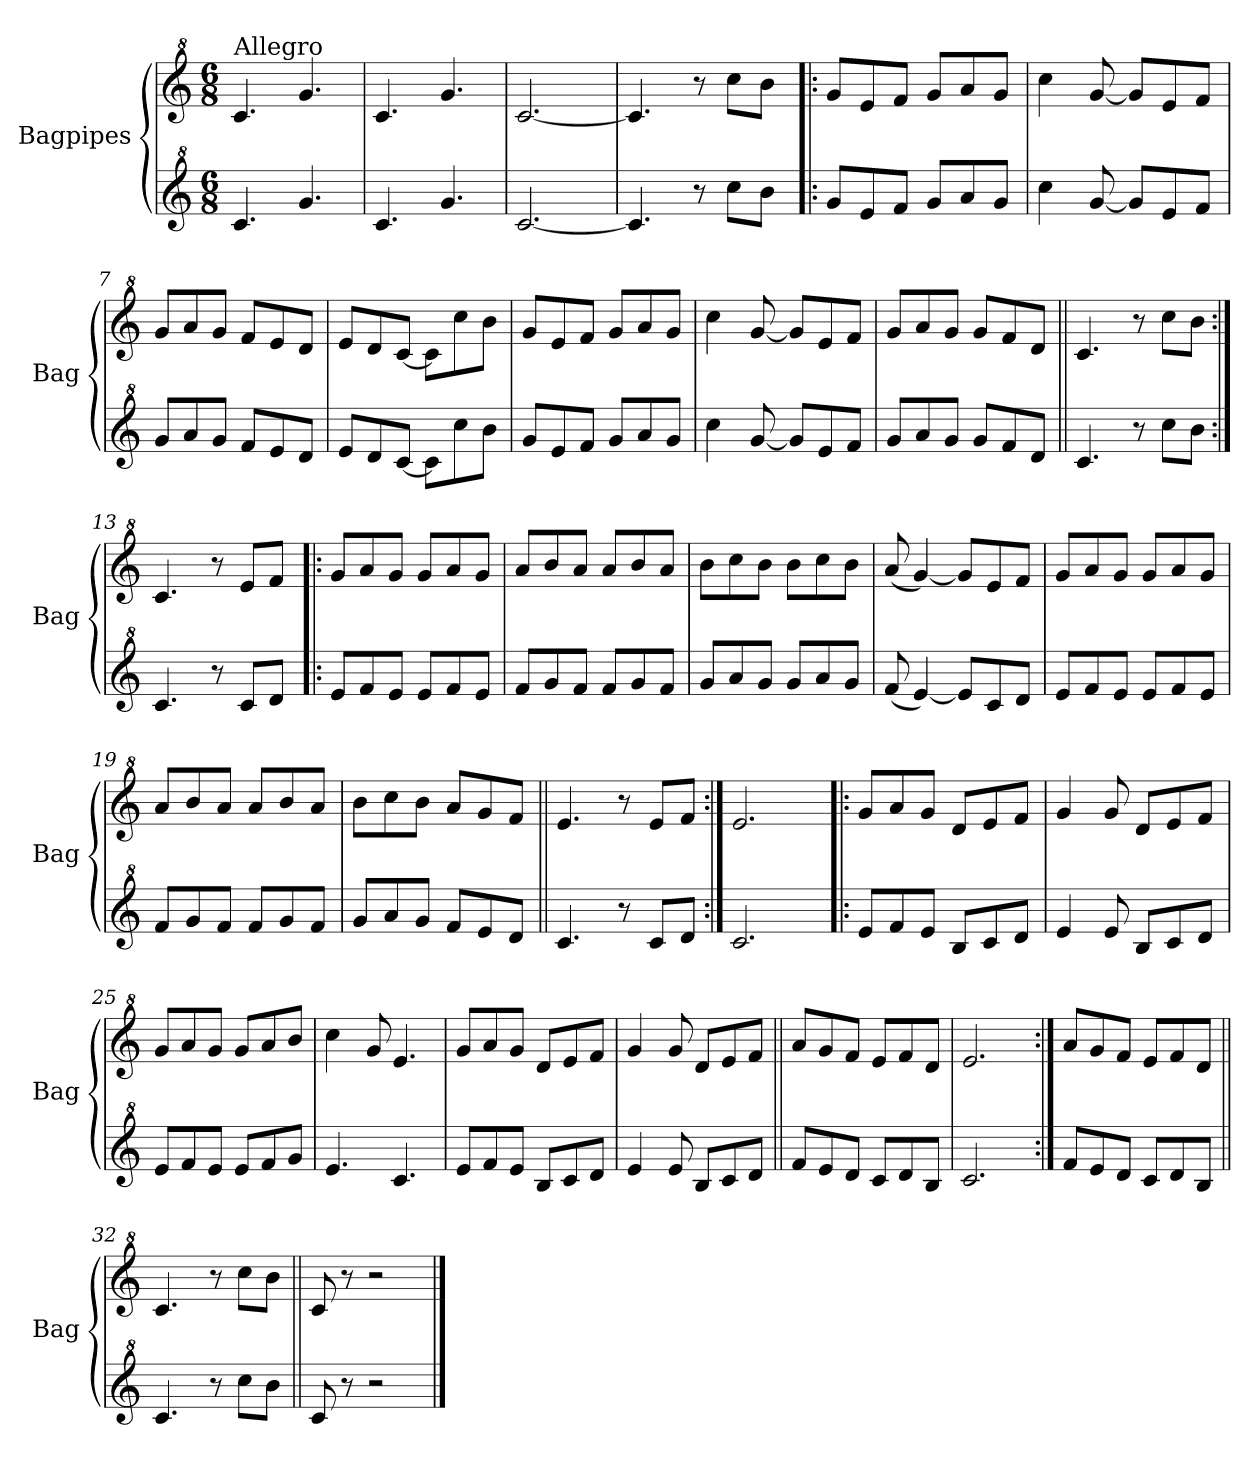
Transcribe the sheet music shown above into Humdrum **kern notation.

**kern	**kern
*part2	*part1
*staff2	*staff1
*I"Bagpipes	*I"Bagpipes
*I'Bag	*I'Bag
*clefG^2	*clefG^2
*k[]	*k[]
*C:	*C:
*M6/8	*M6/8
=1	=1
!	!LO:TX:a:t=Allegro
4.cc/	4.cc/
4.gg/	4.gg/
=2	=2
4.cc/	4.cc/
4.gg/	4.gg/
=3	=3
[2.cc/	[2.cc/
=4	=4
4.cc/]	4.cc/]
8r	8r
8ccc\L	8ccc\L
8bb\J	8bb\J
=5!|:	=5!|:
8gg/L	8gg/L
8ee/	8ee/
8ff/J	8ff/J
8gg/L	8gg/L
8aa/	8aa/
8gg/J	8gg/J
=6	=6
4ccc\	4ccc\
[8gg/	[8gg/
8gg/L]	8gg/L]
8ee/	8ee/
8ff/J	8ff/J
=7	=7
8gg/L	8gg/L
8aa/	8aa/
8gg/J	8gg/J
8ff/L	8ff/L
8ee/	8ee/
8dd/J	8dd/J
=8	=8
8ee/L	8ee/L
8dd/	8dd/
[8cc/J	[8cc/J
8cc\L]	8cc\L]
8ccc\	8ccc\
8bb\J	8bb\J
!!LO:LB:g=z
=9	=9
8gg/L	8gg/L
8ee/	8ee/
8ff/J	8ff/J
8gg/L	8gg/L
8aa/	8aa/
8gg/J	8gg/J
=10	=10
4ccc\	4ccc\
[8gg/	[8gg/
8gg/L]	8gg/L]
8ee/	8ee/
8ff/J	8ff/J
=11	=11
8gg/L	8gg/L
8aa/	8aa/
8gg/J	8gg/J
8gg/L	8gg/L
8ff/	8ff/
8dd/J	8dd/J
=12||	=12||
4.cc/	4.cc/
8r	8r
8ccc\L	8ccc\L
8bb\J	8bb\J
=13:|!	=13:|!
4.cc/	4.cc/
8r	8r
8cc/L	8ee/L
8dd/J	8ff/J
=14!|:	=14!|:
8ee/L	8gg/L
8ff/	8aa/
8ee/J	8gg/J
8ee/L	8gg/L
8ff/	8aa/
8ee/J	8gg/J
=15	=15
8ff/L	8aa/L
8gg/	8bb/
8ff/J	8aa/J
8ff/L	8aa/L
8gg/	8bb/
8ff/J	8aa/J
!!LO:LB:g=z
=16	=16
8gg/L	8bb\L
8aa/	8ccc\
8gg/J	8bb\J
8gg/L	8bb\L
8aa/	8ccc\
8gg/J	8bb\J
=17	=17
(8ff/	(8aa/
[4ee/)	[4gg/)
8ee/L]	8gg/L]
8cc/	8ee/
8dd/J	8ff/J
=18	=18
8ee/L	8gg/L
8ff/	8aa/
8ee/J	8gg/J
8ee/L	8gg/L
8ff/	8aa/
8ee/J	8gg/J
=19	=19
8ff/L	8aa/L
8gg/	8bb/
8ff/J	8aa/J
8ff/L	8aa/L
8gg/	8bb/
8ff/J	8aa/J
=20	=20
8gg/L	8bb\L
8aa/	8ccc\
8gg/J	8bb\J
8ff/L	8aa/L
8ee/	8gg/
8dd/J	8ff/J
=21||	=21||
4.cc/	4.ee/
8r	8r
8cc/L	8ee/L
8dd/J	8ff/J
=22:|!	=22:|!
2.cc/	2.ee/
!!LO:LB:g=z
=23!|:	=23!|:
8ee/L	8gg/L
8ff/	8aa/
8ee/J	8gg/J
8b/L	8dd/L
8cc/	8ee/
8dd/J	8ff/J
=24	=24
4ee/	4gg/
8ee/	8gg/
8b/L	8dd/L
8cc/	8ee/
8dd/J	8ff/J
=25	=25
8ee/L	8gg/L
8ff/	8aa/
8ee/J	8gg/J
8ee/L	8gg/L
8ff/	8aa/
8gg/J	8bb/J
=26	=26
4.ee/	4ccc\
.	8gg/
4.cc/	4.ee/
=27	=27
8ee/L	8gg/L
8ff/	8aa/
8ee/J	8gg/J
8b/L	8dd/L
8cc/	8ee/
8dd/J	8ff/J
=28	=28
4ee/	4gg/
8ee/	8gg/
8b/L	8dd/L
8cc/	8ee/
8dd/J	8ff/J
=29||	=29||
8ff/L	8aa/L
8ee/	8gg/
8dd/J	8ff/J
8cc/L	8ee/L
8dd/	8ff/
8b/J	8dd/J
!!LO:LB:g=z
=30	=30
2.cc/	2.ee/
=31:|!	=31:|!
8ff/L	8aa/L
8ee/	8gg/
8dd/J	8ff/J
8cc/L	8ee/L
8dd/	8ff/
8b/J	8dd/J
=32||	=32||
4.cc/	4.cc/
8r	8r
8ccc\L	8ccc\L
8bb\J	8bb\J
=33||	=33||
8cc/	8cc/
8r	8r
2r	2r
==	==
*-	*-
